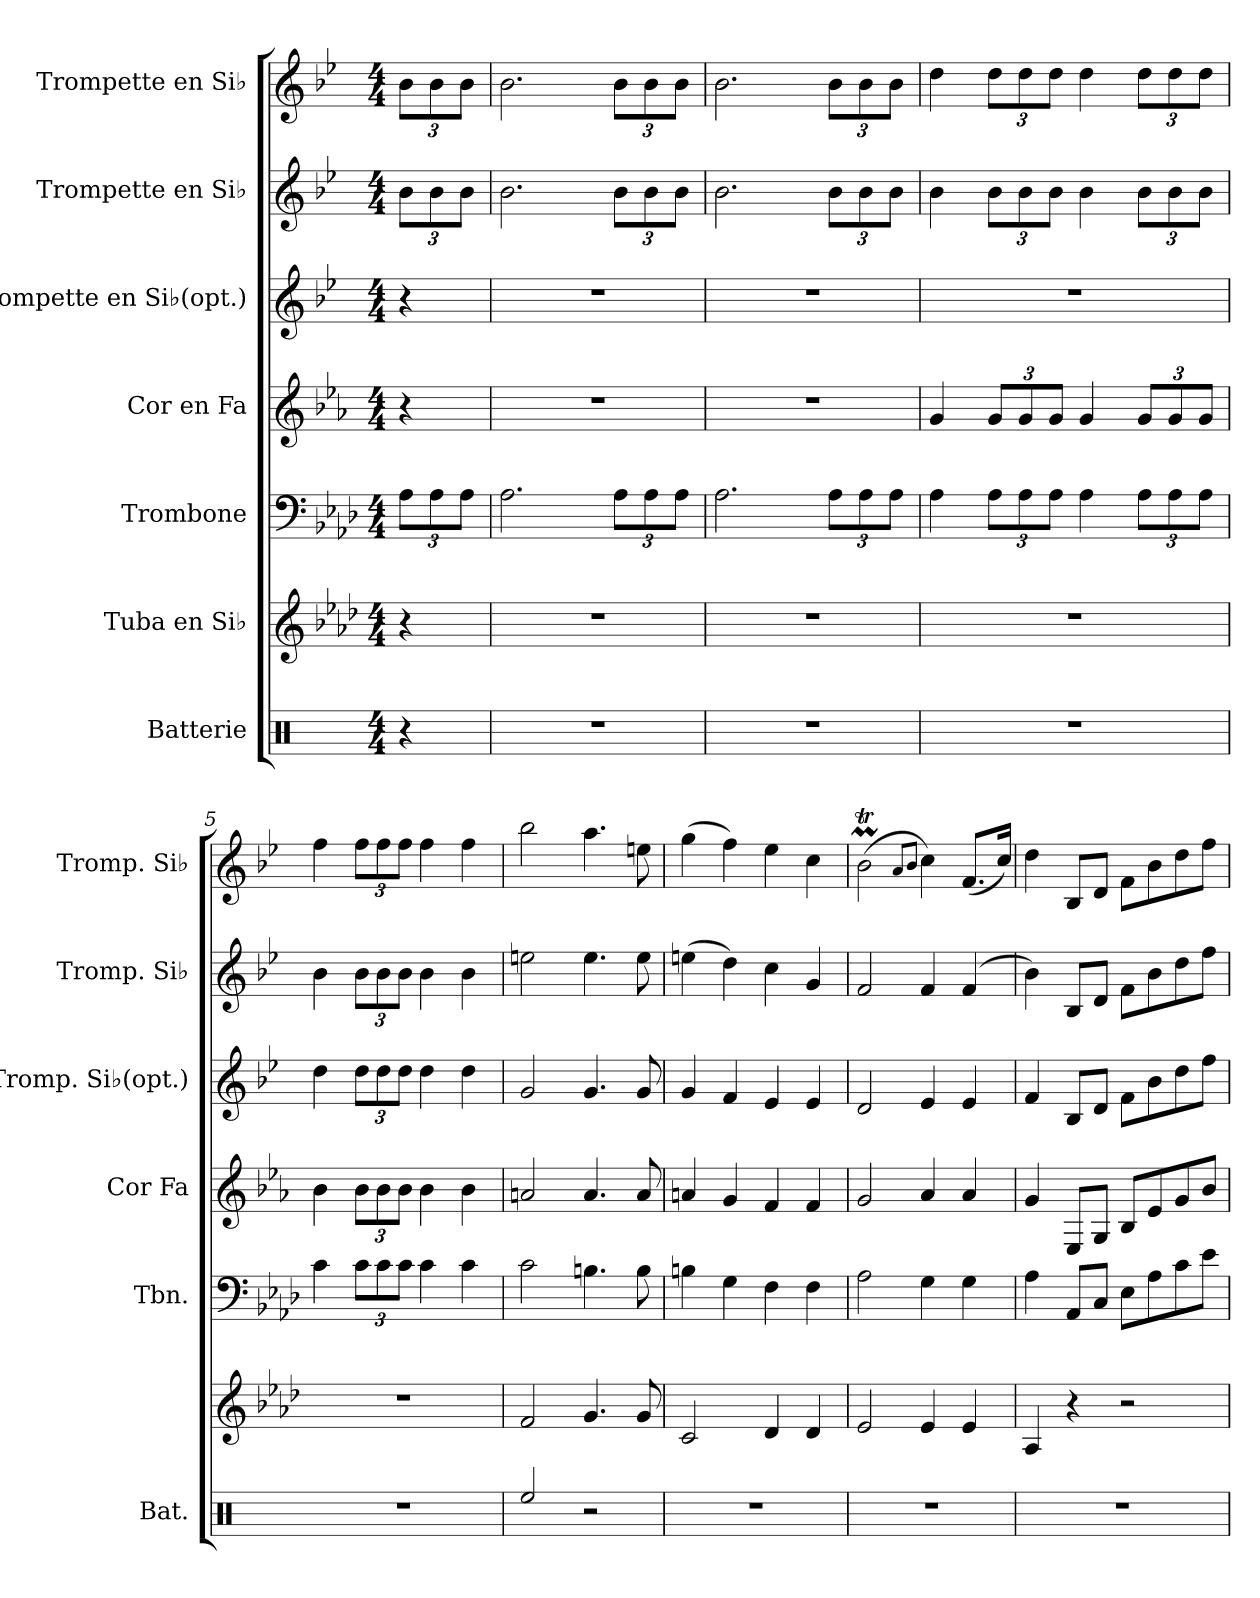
**kern	**kern	**kern	**kern	**kern	**kern	**kern
*part7	*part6	*part5	*part4	*part3	*part2	*part1
*staff7	*staff6	*staff5	*staff4	*staff3	*staff2	*staff1
*I"Batterie	*I"Tuba en Si♭	*I"Trombone	*I"Cor en Fa	*I"Trompette en Si♭(opt.)	*I"Trompette en Si♭	*I"Trompette en Si♭
*I'Bat.	*	*I'Tbn.	*I'Cor Fa	*I'Tromp. Si♭(opt.)	*I'Tromp. Si♭	*I'Tromp. Si♭
*clefX	*clefG2	*clefF4	*clefG2	*clefG2	*clefG2	*clefG2
*	*ITrd15c26	*	*ITrd4c7	*ITrd1c2	*ITrd1c2	*ITrd1c2
*k[]	*k[b-e-a-d-]	*k[b-e-a-d-]	*k[b-e-a-d-]	*k[b-e-a-d-]	*k[b-e-a-d-]	*k[b-e-a-d-]
*M4/4	*M4/4	*M4/4	*M4/4	*M4/4	*M4/4	*M4/4
*	*	*Xbrackettup	*	*	*Xbrackettup	*Xbrackettup
=1	=1	=1	=1	=1	=1	=1
4r	4r	12A-\L	4r	4r	12a-\L	12a-\L
.	.	12A-\	.	.	12a-\	12a-\
.	.	12A-\J	.	.	12a-\J	12a-\J
=2	=2	=2	=2	=2	=2	=2
1r	1r	2.A-\	1r	1r	2.a-\	2.a-\
.	.	12A-\L	.	.	12a-\L	12a-\L
.	.	12A-\	.	.	12a-\	12a-\
.	.	12A-\J	.	.	12a-\J	12a-\J
=3	=3	=3	=3	=3	=3	=3
1r	1r	2.A-\	1r	1r	2.a-\	2.a-\
.	.	12A-\L	.	.	12a-\L	12a-\L
.	.	12A-\	.	.	12a-\	12a-\
.	.	12A-\J	.	.	12a-\J	12a-\J
=4	=4	=4	=4	=4	=4	=4
1r	1r	4A-\	4c/	1r	4a-\	4cc\
*	*	*	*Xbrackettup	*	*	*
.	.	12A-\L	12c/L	.	12a-\L	12cc\L
.	.	12A-\	12c/	.	12a-\	12cc\
.	.	12A-\J	12c/J	.	12a-\J	12cc\J
.	.	4A-\	4c/	.	4a-\	4cc\
.	.	12A-\L	12c/L	.	12a-\L	12cc\L
.	.	12A-\	12c/	.	12a-\	12cc\
.	.	12A-\J	12c/J	.	12a-\J	12cc\J
=5	=5	=5	=5	=5	=5	=5
1r	1r	4c\	4e-\	4cc\	4a-\	4ee-\
*	*	*	*	*Xbrackettup	*	*
.	.	12c\L	12e-\L	12cc\L	12a-\L	12ee-\L
.	.	12c\	12e-\	12cc\	12a-\	12ee-\
.	.	12c\J	12e-\J	12cc\J	12a-\J	12ee-\J
.	.	4c\	4e-\	4cc\	4a-\	4ee-\
.	.	4c\	4e-\	4cc\	4a-\	4ee-\
!!LO:PB:g=z
=6	=6	=6	=6	=6	=6	=6
2Ree/	2FF/	2c\	2dn/	2f/	2ddn\	2aa-\
2r	4.GG/	4.Bn\	4.d/	4.f/	4.dd\	4.gg\
.	8GG/	8B\	8d/	8f/	8dd\	8ddn\
=7	=7	=7	=7	=7	=7	=7
1r	2CC/	4Bn\	4dn/	4f/	(>4ddn\	(>4ff\
.	.	4G\	4c/	4e-/	4cc\)	4ee-\)
.	4DD-/	4F\	4B-/	4d-/	4b-\	4dd-\
.	4DD-/	4F\	4B-/	4d-/	4f/	4b-\
=8	=8	=8	=8	=8	=8	=8
1r	2EE-/	2A-\	2c/	2c/	2e-/	(>2a-TM\
.	.	.	.	.	.	8qg/L
.	.	.	.	.	.	8qa-/J
.	4EE-/	4G\	4d-/	4d-/	4e-/	4b-\)
.	4EE-/	4G\	4d-/	4d-/	(<4e-/	(<8.e-/L
.	.	.	.	.	.	16b-/Jk)
=9	=9	=9	=9	=9	=9	=9
1r	4AAA-/	4A-\	4c/	4e-/	4a-\)	4cc\
.	4r	8AA-/L	8AA-/L	8A-/L	8A-/L	8A-/L
.	.	8C/J	8C/J	8c/J	8c/J	8c/J
.	2r	8E-\L	8E-/L	8e-\L	8e-\L	8e-\L
.	.	8A-\	8A-/	8a-\	8a-\	8a-\
.	.	8c\	8c/	8cc\	8cc\	8cc\
.	.	8e-\J	8e-/J	8ee-\J	8ee-\J	8ee-\J
=	=	=	=	=	=	=
*-	*-	*-	*-	*-	*-	*-
